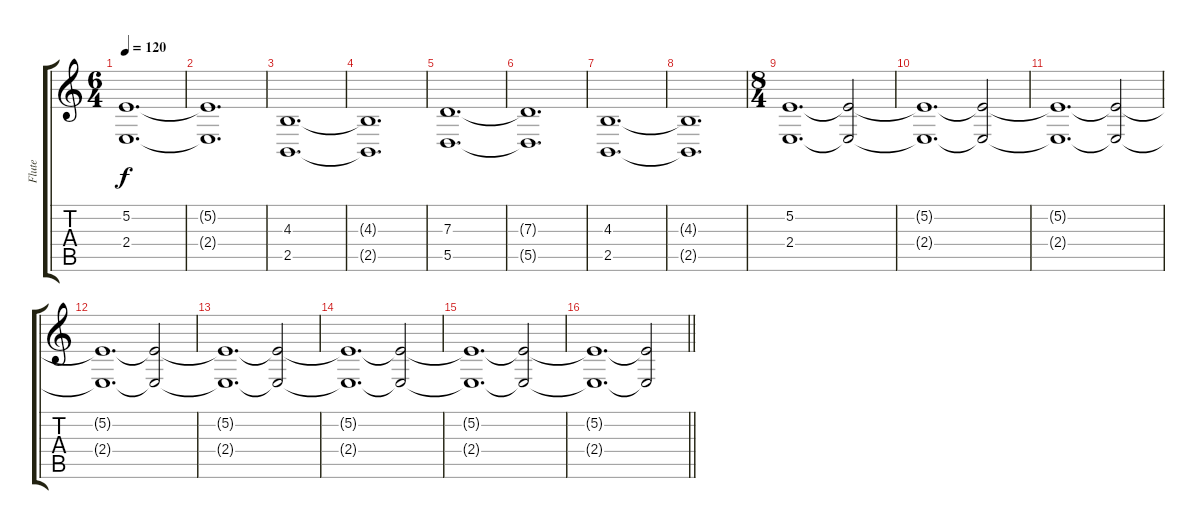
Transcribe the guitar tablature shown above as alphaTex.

\track ("Flute" "Flute") {instrument flute}
\staff {score tabs}
\tuning (E4 B3 G3 D3 A2 E2) {hide}
\ts (6 4)
\tempo 120
\clef g2
\ks c
(5.2 2.4).1{d dy f} |
(5.2{t} 2.4{t}).1{d} |
(4.3 2.5).1{d} |
(4.3{t} 2.5{t}).1{d} |
(7.3 5.5).1{d} |
(7.3{t} 5.5{t}).1{d} |
(4.3 2.5).1{d} |
(4.3{t} 2.5{t}).1{d} |
\ts (8 4)
(5.2 2.4).1{d} (5.2{t} 2.4{t}).2 |
(5.2{t} 2.4{t}).1{d} (5.2{t} 2.4{t}).2 |
(5.2{t} 2.4{t}).1{d} (5.2{t} 2.4{t}).2 |
(5.2{t} 2.4{t}).1{d} (5.2{t} 2.4{t}).2 |
(5.2{t} 2.4{t}).1{d} (5.2{t} 2.4{t}).2 |
(5.2{t} 2.4{t}).1{d} (5.2{t} 2.4{t}).2 |
(5.2{t} 2.4{t}).1{d} (5.2{t} 2.4{t}).2 |
\barLineRight lightlight
(5.2{t} 2.4{t}).1{d} (5.2{t} 2.4{t}).2
